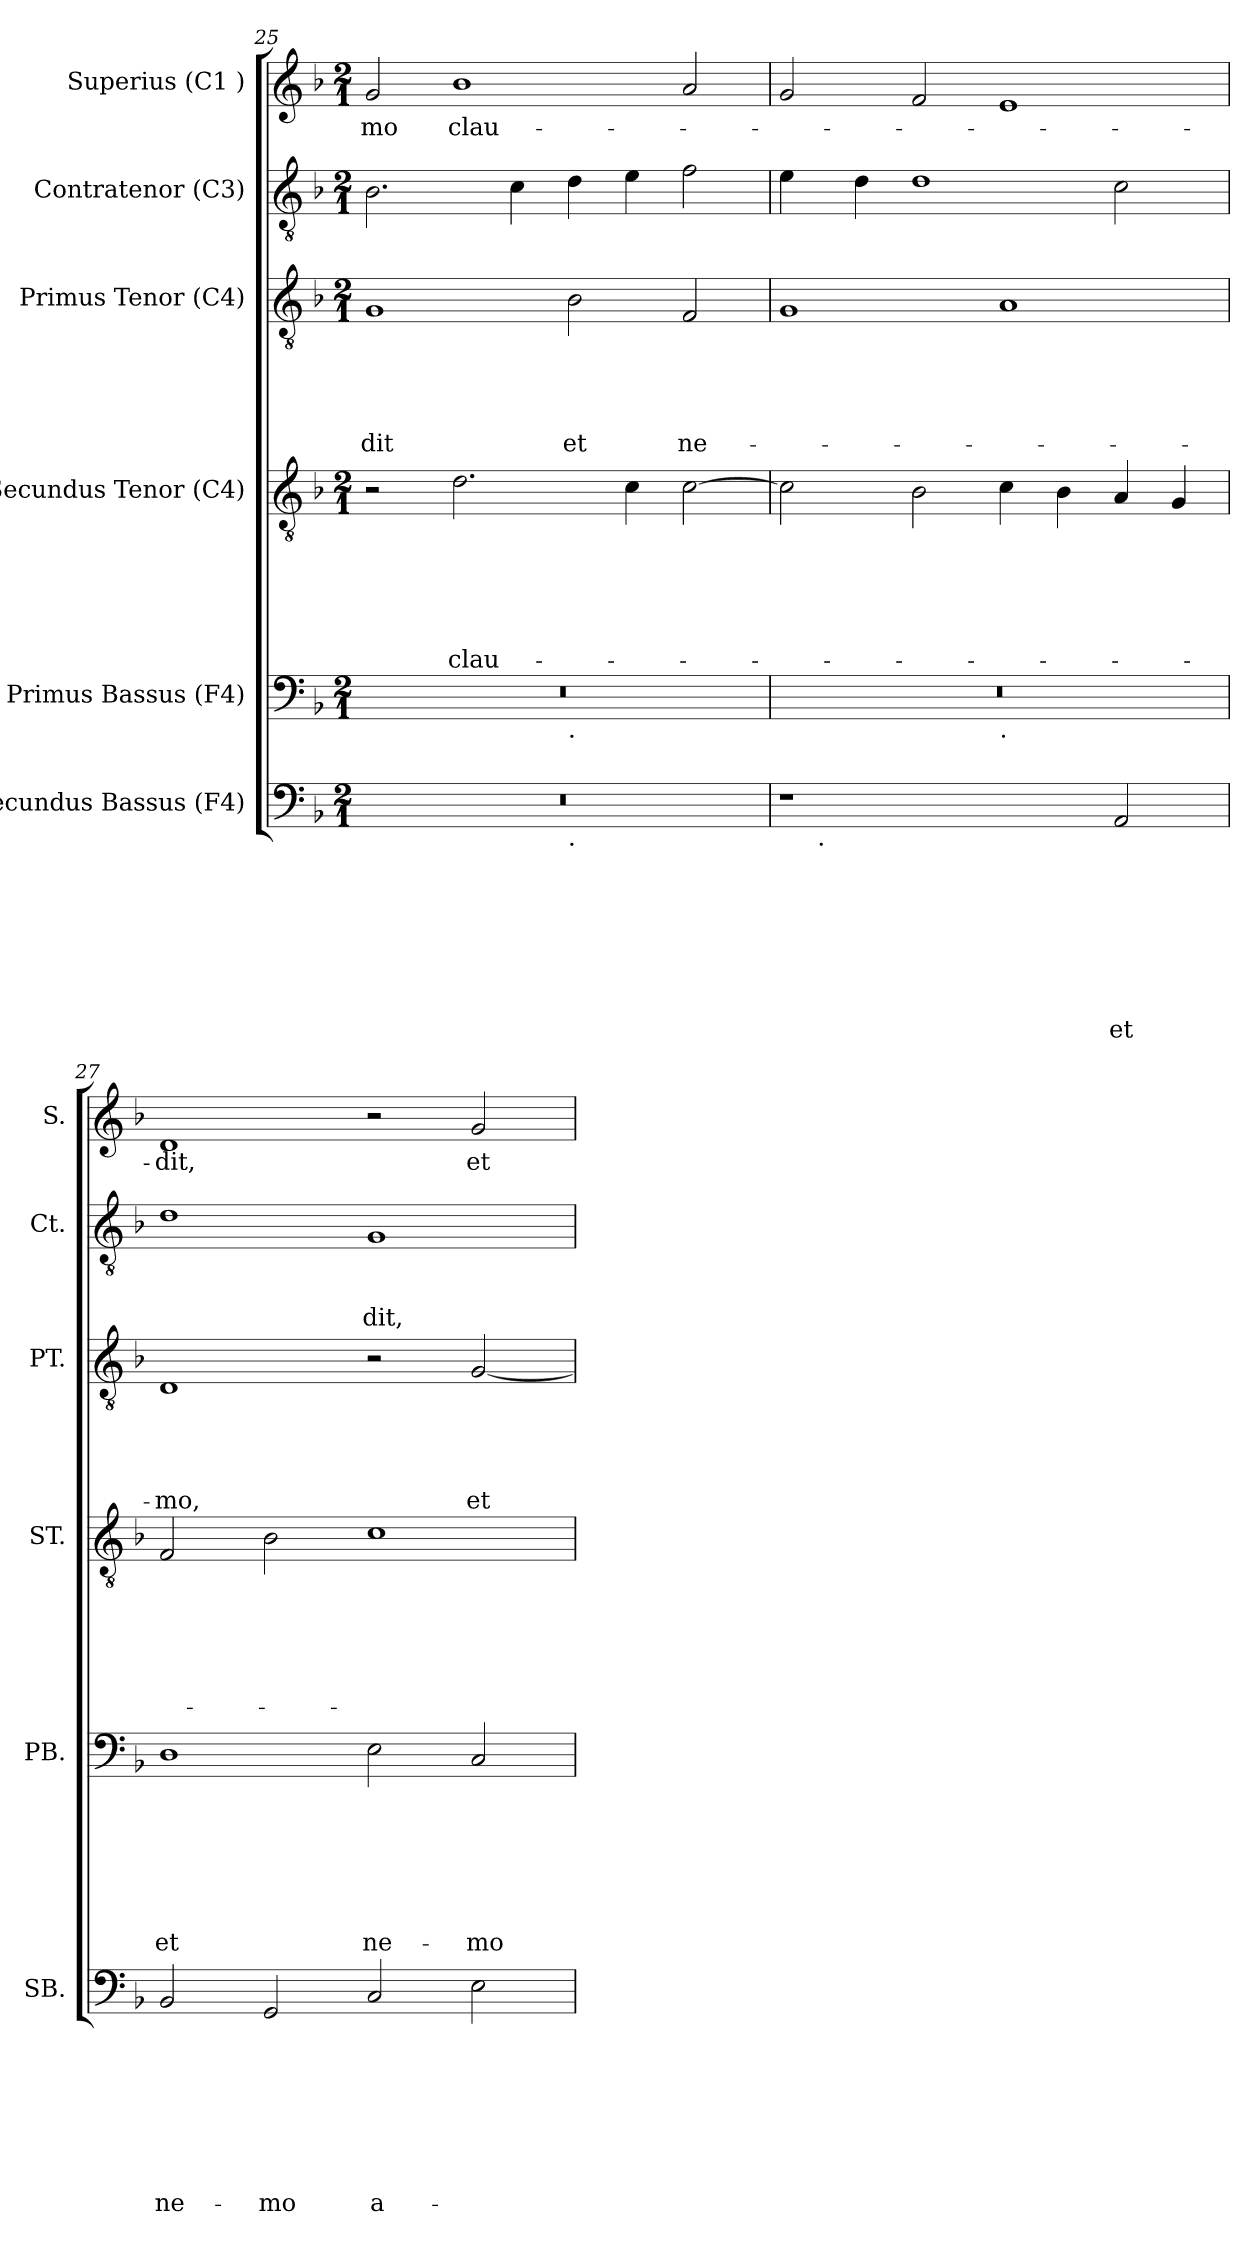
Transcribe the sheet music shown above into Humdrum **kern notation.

**kern	**text	**text	**text	**text	**text	**text	**text	**text	**kern	**text	**text	**text	**text	**text	**text	**text	**kern	**text	**text	**text	**text	**text	**text	**kern	**text	**text	**text	**text	**text	**kern	**text	**text	**text	**kern	**text
*part6	*part6	*part6	*part6	*part6	*part6	*part6	*part6	*part6	*part5	*part5	*part5	*part5	*part5	*part5	*part5	*part5	*part4	*part4	*part4	*part4	*part4	*part4	*part4	*part3	*part3	*part3	*part3	*part3	*part3	*part2	*part2	*part2	*part2	*part1	*part1
*staff6	*staff6	*staff6	*staff6	*staff6	*staff6	*staff6	*staff6	*staff6	*staff5	*staff5	*staff5	*staff5	*staff5	*staff5	*staff5	*staff5	*staff4	*staff4	*staff4	*staff4	*staff4	*staff4	*staff4	*staff3	*staff3	*staff3	*staff3	*staff3	*staff3	*staff2	*staff2	*staff2	*staff2	*staff1	*staff1
*I"Secundus Bassus (F4)	*	*	*	*	*	*	*	*	*I"Primus Bassus (F4)	*	*	*	*	*	*	*	*I"Secundus Tenor (C4)	*	*	*	*	*	*	*I"Primus Tenor (C4)	*	*	*	*	*	*I"Contratenor (C3)	*	*	*	*I"Superius (C1 )	*
*I'SB.	*	*	*	*	*	*	*	*	*I'PB.	*	*	*	*	*	*	*	*I'ST.	*	*	*	*	*	*	*I'PT.	*	*	*	*	*	*I'Ct.	*	*	*	*I'S.	*
*clefF4	*	*	*	*	*	*	*	*	*clefF4	*	*	*	*	*	*	*	*clefGv2	*	*	*	*	*	*	*clefGv2	*	*	*	*	*	*clefGv2	*	*	*	*clefG2	*
*k[b-]	*	*	*	*	*	*	*	*	*k[b-]	*	*	*	*	*	*	*	*k[b-]	*	*	*	*	*	*	*k[b-]	*	*	*	*	*	*k[b-]	*	*	*	*k[b-]	*
*F:	*	*	*	*	*	*	*	*	*F:	*	*	*	*	*	*	*	*F:	*	*	*	*	*	*	*F:	*	*	*	*	*	*F:	*	*	*	*F:	*
*M2/1	*	*	*	*	*	*	*	*	*M2/1	*	*	*	*	*	*	*	*M2/1	*	*	*	*	*	*	*M2/1	*	*	*	*	*	*M2/1	*	*	*	*M2/1	*
=25	=25	=25	=25	=25	=25	=25	=25	=25	=25	=25	=25	=25	=25	=25	=25	=25	=25	=25	=25	=25	=25	=25	=25	=25	=25	=25	=25	=25	=25	=25	=25	=25	=25	=25	=25
!	!	!	!	!	!	!	!	!	!	!	!	!	!	!	!	!	!	!	!	!	!	!	!	!	!	!	!	!	!LO:LY:b	!	!	!	!	!	!LO:LY:b
*^	*	*	*	*	*	*	*	*	*^	*	*	*	*	*	*	*	*	*	*	*	*	*	*	*	*	*	*	*	*	*	*	*	*	*	*
0r	1ryy	.	.	.	.	.	.	.	.	0r	1ryy	.	.	.	.	.	.	.	2r	.	.	.	.	.	.	1G	.	.	.	.	-dit	2.B-\	.	.	.	2g/	-mo
!	!	!	!	!	!	!	!	!	!	!	!	!	!	!	!	!	!	!	!	!	!	!	!	!	!LO:LY:b	!	!	!	!	!	!	!	!	!	!	!	!LO:LY:b
.	.	.	.	.	.	.	.	.	.	.	.	.	.	.	.	.	.	.	2.d\	.	.	.	.	.	clau-	.	.	.	.	.	.	.	.	.	.	1b-	clau-
.	.	.	.	.	.	.	.	.	.	.	.	.	.	.	.	.	.	.	.	.	.	.	.	.	.	.	.	.	.	.	.	4c\	.	.	.	.	.
!	!	!	!	!	!	!	!	!	!	!	!LO:TX:b:t=.	!	!	!	!	!	!	!	!	!	!	!	!	!	!	!	!	!	!	!	!	!	!	!	!	!	!
!	!LO:TX:b:t=.	!	!	!	!	!	!	!	!	!	!	!	!	!	!	!	!	!	!	!	!	!	!	!	!	!	!	!	!	!	!	!	!	!	!	!	!
!	!	!	!	!	!	!	!	!	!	!	!	!	!	!	!	!	!	!	!	!	!	!	!	!	!	!	!	!	!	!	!LO:LY:b	!	!	!	!	!	!
.	1ryy	.	.	.	.	.	.	.	.	.	1ryy	.	.	.	.	.	.	.	.	.	.	.	.	.	.	2B-\	.	.	.	.	et	4d\	.	.	.	.	.
.	.	.	.	.	.	.	.	.	.	.	.	.	.	.	.	.	.	.	4c\	.	.	.	.	.	.	.	.	.	.	.	.	4e\	.	.	.	.	.
!	!	!	!	!	!	!	!	!	!	!	!	!	!	!	!	!	!	!	!	!	!	!	!	!	!	!	!	!	!	!	!LO:LY:b	!	!	!	!	!	!
.	.	.	.	.	.	.	.	.	.	.	.	.	.	.	.	.	.	.	[>2c\	.	.	.	.	.	.	2F/	.	.	.	.	ne-	2f\	.	.	.	2a/	.
=26	=26	=26	=26	=26	=26	=26	=26	=26	=26	=26	=26	=26	=26	=26	=26	=26	=26	=26	=26	=26	=26	=26	=26	=26	=26	=26	=26	=26	=26	=26	=26	=26	=26	=26	=26	=26	=26
1r	8ryy	.	.	.	.	.	.	.	.	0r	1ryy	.	.	.	.	.	.	.	2c\]	.	.	.	.	.	.	1G	.	.	.	.	.	4e\	.	.	.	2g/	.
!	!LO:TX:b:t=.	!	!	!	!	!	!	!	!	!	!	!	!	!	!	!	!	!	!	!	!	!	!	!	!	!	!	!	!	!	!	!	!	!	!	!	!
.	1...ryy	.	.	.	.	.	.	.	.	.	.	.	.	.	.	.	.	.	.	.	.	.	.	.	.	.	.	.	.	.	.	.	.	.	.	.	.
.	.	.	.	.	.	.	.	.	.	.	.	.	.	.	.	.	.	.	.	.	.	.	.	.	.	.	.	.	.	.	.	4d\	.	.	.	.	.
.	.	.	.	.	.	.	.	.	.	.	.	.	.	.	.	.	.	.	2B-\	.	.	.	.	.	.	.	.	.	.	.	.	1d	.	.	.	2f/	.
!	!	!	!	!	!	!	!	!	!	!	!LO:TX:b:t=.	!	!	!	!	!	!	!	!	!	!	!	!	!	!	!	!	!	!	!	!	!	!	!	!	!	!
2ryy	.	.	.	.	.	.	.	.	.	.	1ryy	.	.	.	.	.	.	.	4c\	.	.	.	.	.	.	1A	.	.	.	.	.	.	.	.	.	1e	.
.	.	.	.	.	.	.	.	.	.	.	.	.	.	.	.	.	.	.	4B-\	.	.	.	.	.	.	.	.	.	.	.	.	.	.	.	.	.	.
!	!	!	!	!	!	!	!	!	!LO:LY:b	!	!	!	!	!	!	!	!	!	!	!	!	!	!	!	!	!	!	!	!	!	!	!	!	!	!	!	!
2AA/	.	.	.	.	.	.	.	.	et	.	.	.	.	.	.	.	.	.	4A/	.	.	.	.	.	.	.	.	.	.	.	.	2c\	.	.	.	.	.
.	.	.	.	.	.	.	.	.	.	.	.	.	.	.	.	.	.	.	4G/	.	.	.	.	.	.	.	.	.	.	.	.	.	.	.	.	.	.
=27	=27	=27	=27	=27	=27	=27	=27	=27	=27	=27	=27	=27	=27	=27	=27	=27	=27	=27	=27	=27	=27	=27	=27	=27	=27	=27	=27	=27	=27	=27	=27	=27	=27	=27	=27	=27	=27
!	!	!	!	!	!	!	!	!	!LO:LY:b	!	!	!	!	!	!	!	!	!LO:LY:b	!	!	!	!	!	!	!	!	!	!	!	!	!LO:LY:b	!	!	!	!	!	!LO:LY:b
*v	*v	*	*	*	*	*	*	*	*	*	*	*	*	*	*	*	*	*	*	*	*	*	*	*	*	*	*	*	*	*	*	*	*	*	*	*	*
*	*	*	*	*	*	*	*	*	*v	*v	*	*	*	*	*	*	*	*	*	*	*	*	*	*	*	*	*	*	*	*	*	*	*	*	*	*
2BB-/	.	.	.	.	.	.	.	ne-	1D	.	.	.	.	.	.	et	2F/	.	.	.	.	.	.	1D	.	.	.	.	-mo,	1d	.	.	.	1d	-dit,
!	!	!	!	!	!	!	!	!LO:LY:b	!	!	!	!	!	!	!	!	!	!	!	!	!	!	!	!	!	!	!	!	!	!	!	!	!	!	!
2GG/	.	.	.	.	.	.	.	-mo	.	.	.	.	.	.	.	.	2B-\	.	.	.	.	.	.	.	.	.	.	.	.	.	.	.	.	.	.
!	!	!	!	!	!	!	!	!LO:LY:b	!	!	!	!	!	!	!	!LO:LY:b	!	!	!	!	!	!	!	!	!	!	!	!	!	!	!	!	!LO:LY:b	!	!
2C/	.	.	.	.	.	.	.	a-	2E\	.	.	.	.	.	.	ne-	1c	.	.	.	.	.	.	2r	.	.	.	.	.	1G	.	.	-dit,	2r	.
!	!	!	!	!	!	!	!	!	!	!	!	!	!	!	!	!LO:LY:b	!	!	!	!	!	!	!	!	!	!	!	!	!LO:LY:b	!	!	!	!	!	!LO:LY:b
2E\	.	.	.	.	.	.	.	.	2C/	.	.	.	.	.	.	-mo	.	.	.	.	.	.	.	[<2G/	.	.	.	.	et	.	.	.	.	2g/	et
=	=	=	=	=	=	=	=	=	=	=	=	=	=	=	=	=	=	=	=	=	=	=	=	=	=	=	=	=	=	=	=	=	=	=	=
*-	*-	*-	*-	*-	*-	*-	*-	*-	*-	*-	*-	*-	*-	*-	*-	*-	*-	*-	*-	*-	*-	*-	*-	*-	*-	*-	*-	*-	*-	*-	*-	*-	*-	*-	*-
